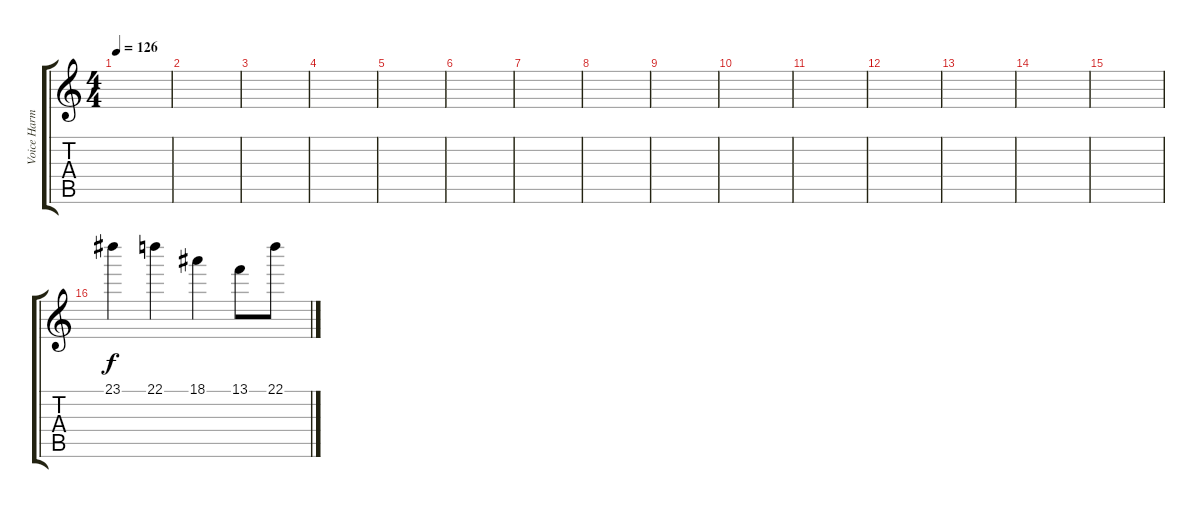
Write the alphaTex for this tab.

\track ("Voice Harmony" "Voice Harm") {instrument acousticguitarnylon}
\staff {score tabs}
\tuning (E4 B3 G3 D3 A2 E2) {hide}
\ts (4 4)
\tempo 126
\clef g2
\ks c
|
|
|
|
|
|
|
|
|
|
|
|
|
|
|
23.1.4 22.1.4 18.1.4 13.1.8 22.1.8
